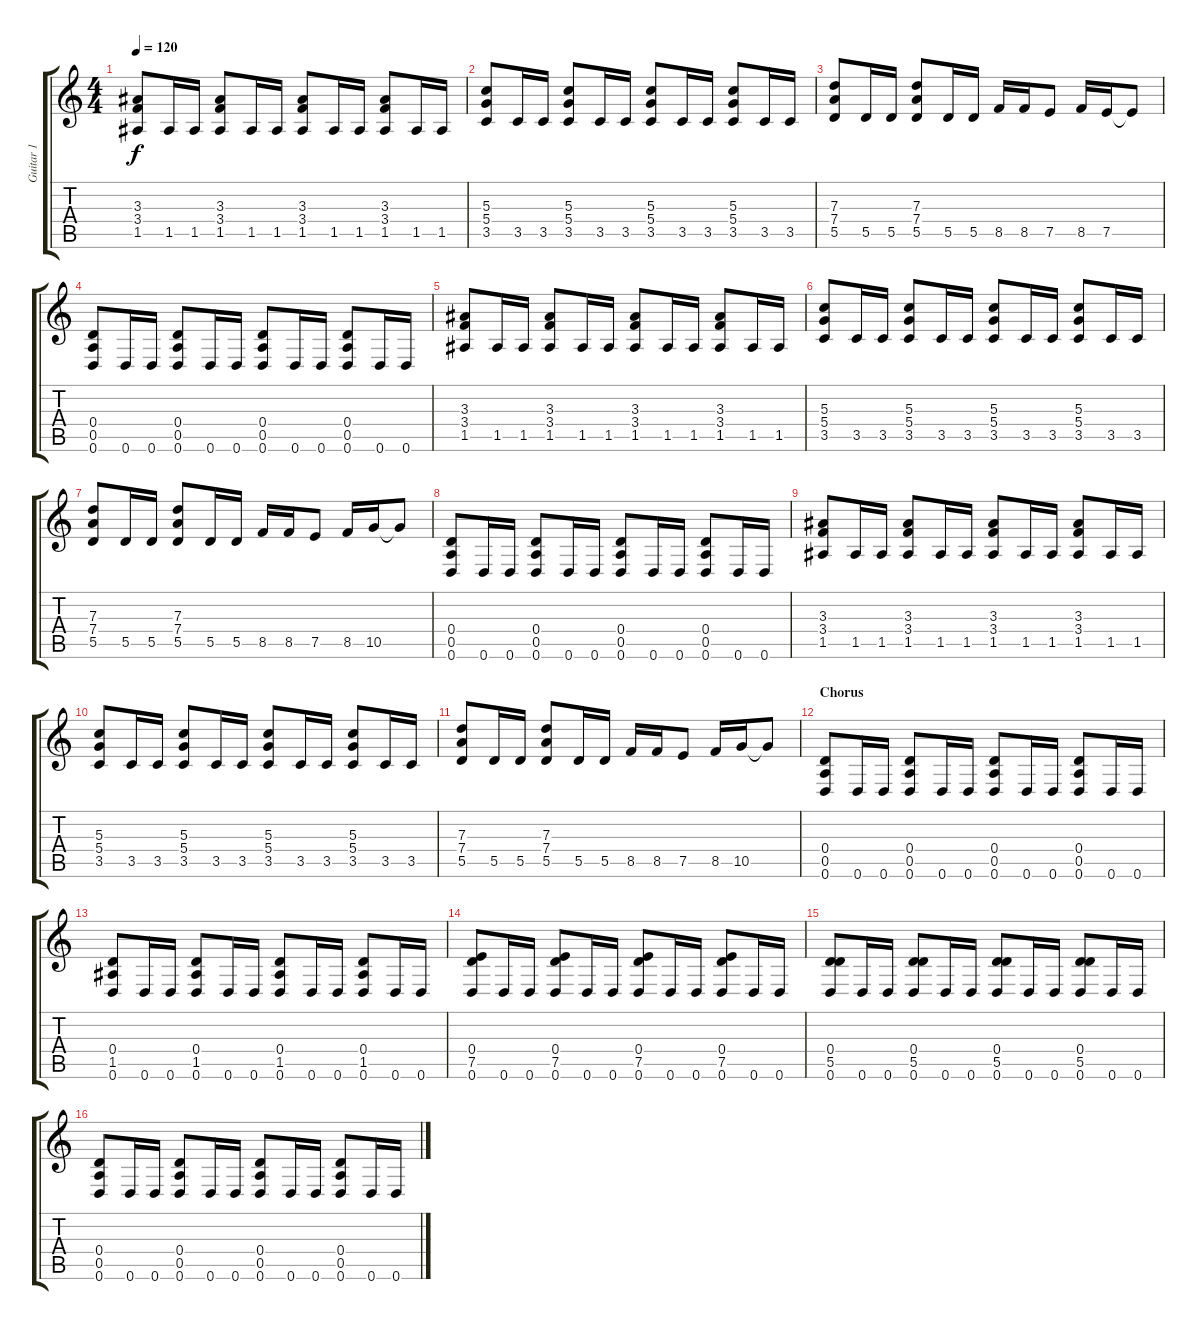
\track ("Guitar 1" "Guitar 1") {instrument distortionguitar}
\staff {score tabs}
\tuning (E4 B3 G3 D3 A2 D2) {hide}
\ts (4 4)
\tempo 120
\clef g2
\ks c
(3.3 3.4 1.5).8{dy f} 1.5.16 1.5.16 (3.3 3.4 1.5).8 1.5.16 1.5.16 (3.3 3.4 1.5).8 1.5.16 1.5.16 (3.3 3.4 1.5).8 1.5.16 1.5.16 |
(5.3 5.4 3.5).8 3.5.16 3.5.16 (5.3 5.4 3.5).8 3.5.16 3.5.16 (5.3 5.4 3.5).8 3.5.16 3.5.16 (5.3 5.4 3.5).8 3.5.16 3.5.16 |
(7.3 7.4 5.5).8 5.5.16 5.5.16 (7.3 7.4 5.5).8 5.5.16 5.5.16 8.5.16 8.5.16 7.5.8 8.5.16 7.5.16 7.5{t}.8 |
(0.4 0.5 0.6).8 0.6.16 0.6.16 (0.4 0.5 0.6).8 0.6.16 0.6.16 (0.4 0.5 0.6).8 0.6.16 0.6.16 (0.4 0.5 0.6).8 0.6.16 0.6.16 |
(3.3 3.4 1.5).8 1.5.16 1.5.16 (3.3 3.4 1.5).8 1.5.16 1.5.16 (3.3 3.4 1.5).8 1.5.16 1.5.16 (3.3 3.4 1.5).8 1.5.16 1.5.16 |
(5.3 5.4 3.5).8 3.5.16 3.5.16 (5.3 5.4 3.5).8 3.5.16 3.5.16 (5.3 5.4 3.5).8 3.5.16 3.5.16 (5.3 5.4 3.5).8 3.5.16 3.5.16 |
(7.3 7.4 5.5).8 5.5.16 5.5.16 (7.3 7.4 5.5).8 5.5.16 5.5.16 8.5.16 8.5.16 7.5.8 8.5.16 10.5.16 10.5{t}.8 |
(0.4 0.5 0.6).8 0.6.16 0.6.16 (0.4 0.5 0.6).8 0.6.16 0.6.16 (0.4 0.5 0.6).8 0.6.16 0.6.16 (0.4 0.5 0.6).8 0.6.16 0.6.16 |
(3.3 3.4 1.5).8 1.5.16 1.5.16 (3.3 3.4 1.5).8 1.5.16 1.5.16 (3.3 3.4 1.5).8 1.5.16 1.5.16 (3.3 3.4 1.5).8 1.5.16 1.5.16 |
(5.3 5.4 3.5).8 3.5.16 3.5.16 (5.3 5.4 3.5).8 3.5.16 3.5.16 (5.3 5.4 3.5).8 3.5.16 3.5.16 (5.3 5.4 3.5).8 3.5.16 3.5.16 |
(7.3 7.4 5.5).8 5.5.16 5.5.16 (7.3 7.4 5.5).8 5.5.16 5.5.16 8.5.16 8.5.16 7.5.8 8.5.16 10.5.16 10.5{t}.8 |
\section ("" "Chorus")
(0.4 0.5 0.6).8 0.6.16 0.6.16 (0.4 0.5 0.6).8 0.6.16 0.6.16 (0.4 0.5 0.6).8 0.6.16 0.6.16 (0.4 0.5 0.6).8 0.6.16 0.6.16 |
(0.4 1.5 0.6).8 0.6.16 0.6.16 (0.4 1.5 0.6).8 0.6.16 0.6.16 (0.4 1.5 0.6).8 0.6.16 0.6.16 (0.4 1.5 0.6).8 0.6.16 0.6.16 |
(0.4 7.5 0.6).8 0.6.16 0.6.16 (0.4 7.5 0.6).8 0.6.16 0.6.16 (0.4 7.5 0.6).8 0.6.16 0.6.16 (0.4 7.5 0.6).8 0.6.16 0.6.16 |
(0.4 5.5 0.6).8 0.6.16 0.6.16 (0.4 5.5 0.6).8 0.6.16 0.6.16 (0.4 5.5 0.6).8 0.6.16 0.6.16 (0.4 5.5 0.6).8 0.6.16 0.6.16 |
(0.4 0.5 0.6).8 0.6.16 0.6.16 (0.4 0.5 0.6).8 0.6.16 0.6.16 (0.4 0.5 0.6).8 0.6.16 0.6.16 (0.4 0.5 0.6).8 0.6.16 0.6.16
